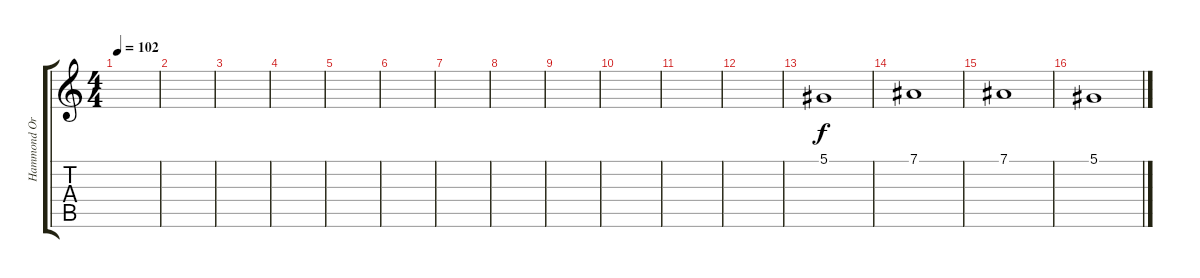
\track ("Hammond Organ" "Hammond Or") {instrument percussiveorgan}
\staff {score tabs}
\tuning (Eb4 Bb3 Gb3 Db3 Ab2 Eb2) {hide}
\ts (4 4)
\tempo 102
\clef g2
\ks aminor
|
|
|
|
|
|
|
|
|
|
|
|
5.1.1 |
7.1.1 |
7.1.1 |
5.1.1
